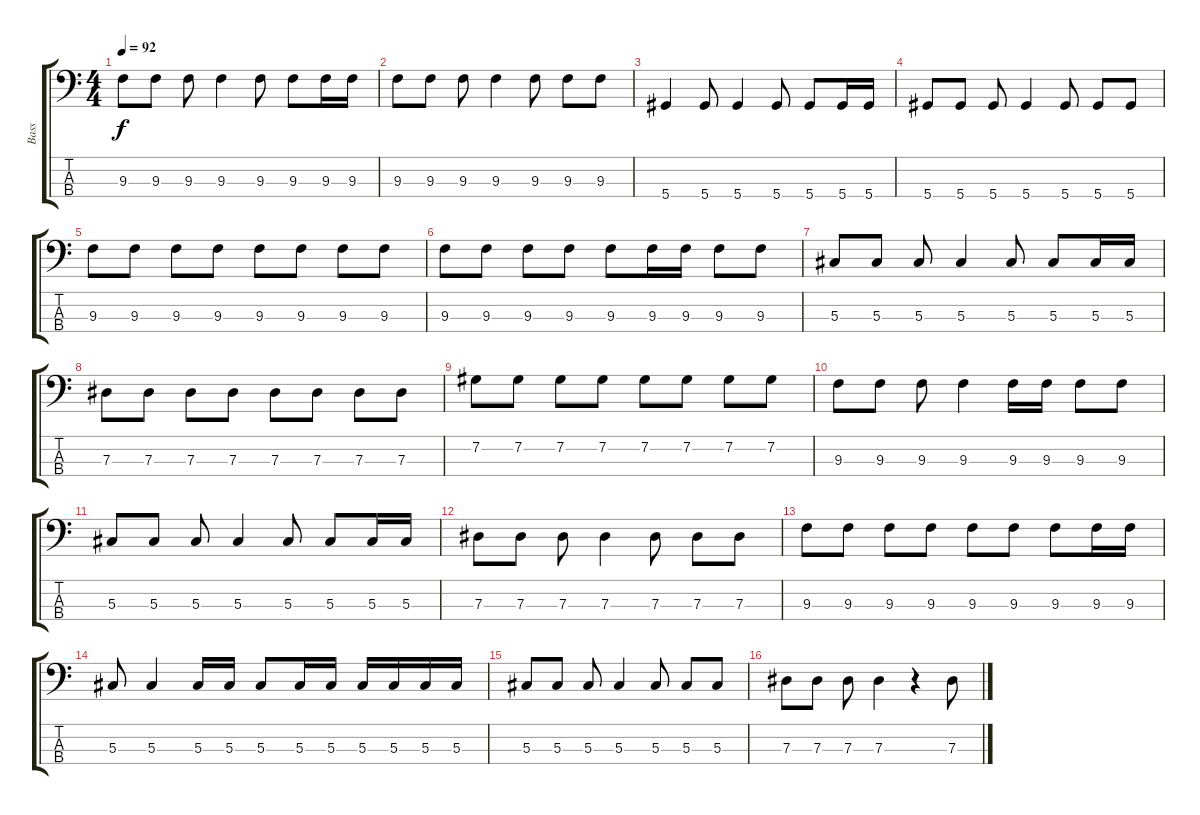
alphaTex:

\track ("Bass" "Bass") {instrument electricbasspick}
\staff {score tabs}
\tuning (Gb2 Db2 Ab1 Eb1) {hide}
\ts (4 4)
\tempo 92
\clef f4
\ks c
9.3.8{dy f} 9.3.8 9.3.8 9.3.4 9.3.8 9.3.8 9.3.16 9.3.16 |
9.3.8 9.3.8 9.3.8 9.3.4 9.3.8 9.3.8 9.3.8 |
5.4.4 5.4.8 5.4.4 5.4.8 5.4.8 5.4.16 5.4.16 |
5.4.8 5.4.8 5.4.8 5.4.4 5.4.8 5.4.8 5.4.8 |
9.3.8 9.3.8 9.3.8 9.3.8 9.3.8 9.3.8 9.3.8 9.3.8 |
9.3.8 9.3.8 9.3.8 9.3.8 9.3.8 9.3.16 9.3.16 9.3.8 9.3.8 |
5.3.8 5.3.8 5.3.8 5.3.4 5.3.8 5.3.8 5.3.16 5.3.16 |
7.3.8 7.3.8 7.3.8 7.3.8 7.3.8 7.3.8 7.3.8 7.3.8 |
7.2.8 7.2.8 7.2.8 7.2.8 7.2.8 7.2.8 7.2.8 7.2.8 |
9.3.8 9.3.8 9.3.8 9.3.4 9.3.16 9.3.16 9.3.8 9.3.8 |
5.3.8 5.3.8 5.3.8 5.3.4 5.3.8 5.3.8 5.3.16 5.3.16 |
7.3.8 7.3.8 7.3.8 7.3.4 7.3.8 7.3.8 7.3.8 |
9.3.8 9.3.8 9.3.8 9.3.8 9.3.8 9.3.8 9.3.8 9.3.16 9.3.16 |
5.3.8 5.3.4 5.3.16 5.3.16 5.3.8 5.3.16 5.3.16 5.3.16 5.3.16 5.3.16 5.3.16 |
5.3.8 5.3.8 5.3.8 5.3.4 5.3.8 5.3.8 5.3.8 |
7.3.8 7.3.8 7.3.8 7.3.4 r.4 7.3.8
